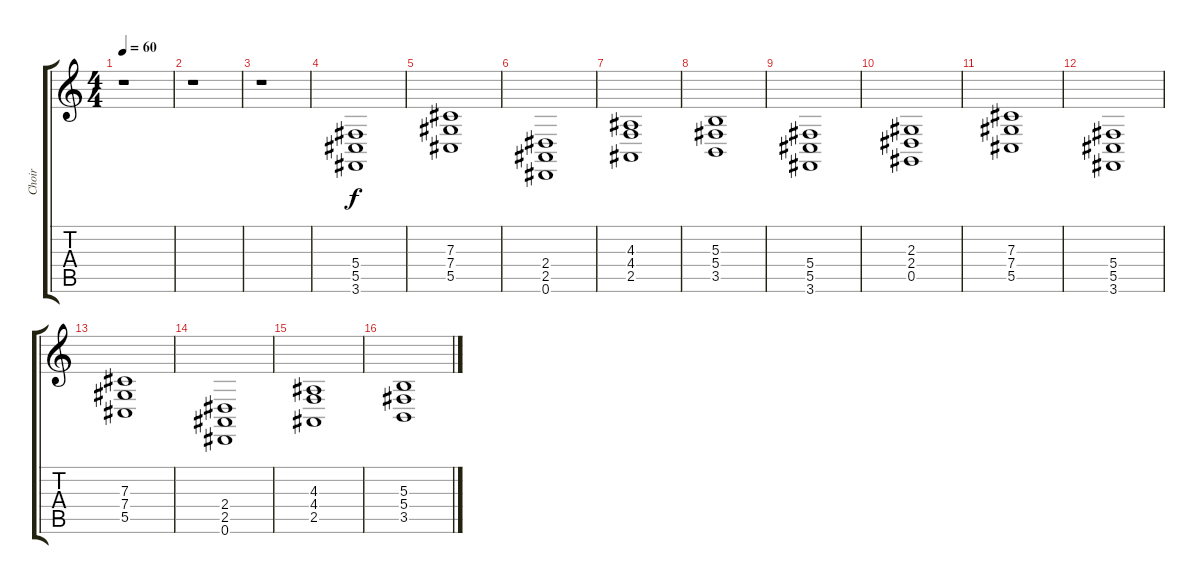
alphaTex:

\track ("Choir" "Choir") {instrument pad4choir}
\staff {score tabs}
\tuning (Eb4 Bb3 Gb3 Db3 Ab2 Eb2) {hide}
\ts (4 4)
\tempo 60
\clef g2
\ks c
r.1{dy f} |
r.1 |
r.1 |
(5.4 5.5 3.6).1 |
(7.3 7.4 5.5).1 |
(2.4 2.5 0.6).1 |
(4.3 4.4 2.5).1 |
(5.3 5.4 3.5).1 |
(5.4 5.5 3.6).1 |
(2.3 2.4 0.5).1 |
(7.3 7.4 5.5).1 |
(5.4 5.5 3.6).1{volume 9} |
(7.3 7.4 5.5).1 |
(2.4 2.5 0.6).1 |
(4.3 4.4 2.5).1 |
(5.3 5.4 3.5).1
